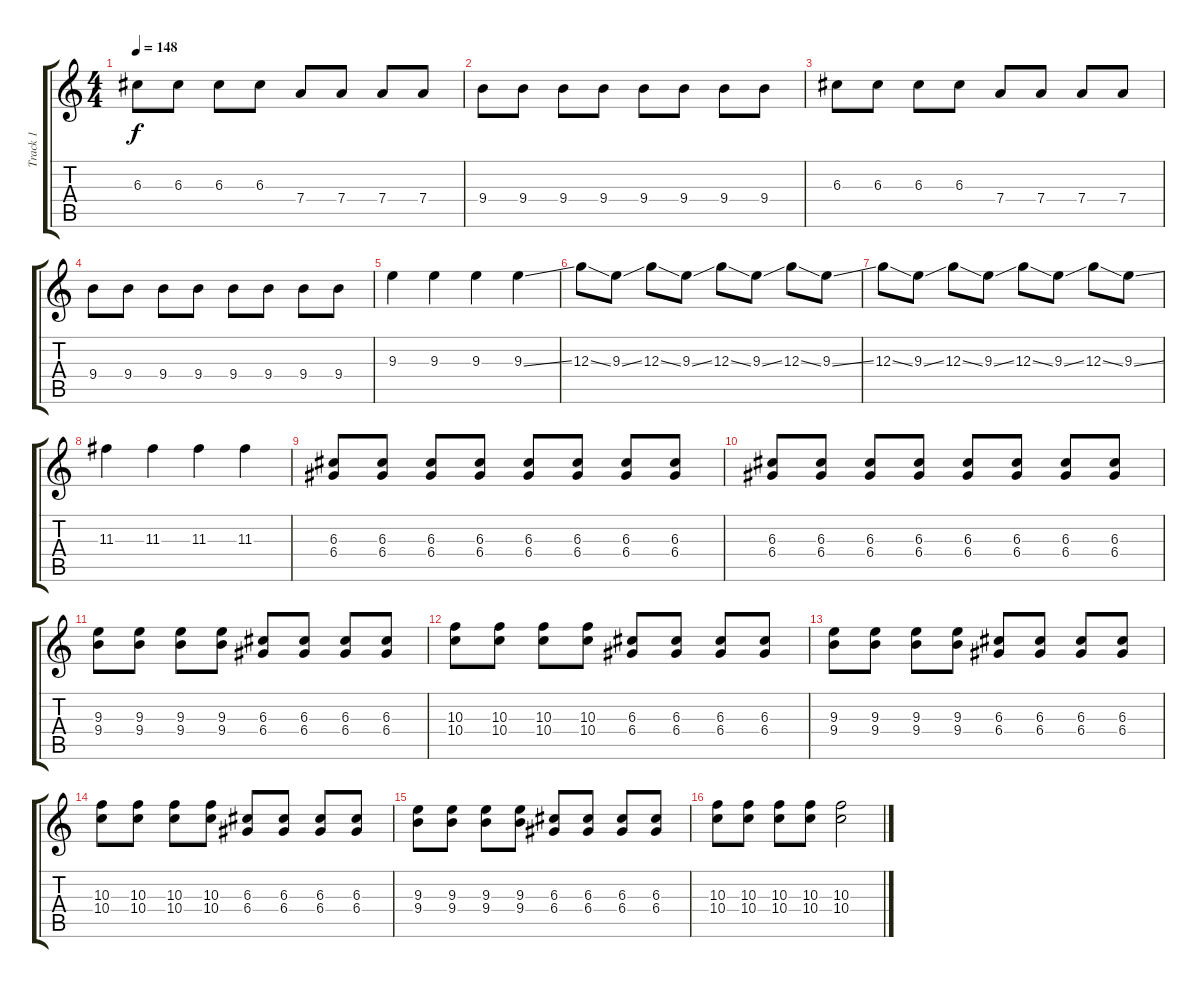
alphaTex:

\track ("Track 1" "Track 1") {instrument distortionguitar}
\staff {score tabs}
\tuning (E4 B3 G3 D3 A2 E2) {hide}
\ts (4 4)
\tempo 148
\clef g2
\ks c
6.3.8{dy f} 6.3.8 6.3.8 6.3.8 7.4.8 7.4.8 7.4.8 7.4.8 |
9.4.8 9.4.8 9.4.8 9.4.8 9.4.8 9.4.8 9.4.8 9.4.8 |
6.3.8 6.3.8 6.3.8 6.3.8 7.4.8 7.4.8 7.4.8 7.4.8 |
9.4.8 9.4.8 9.4.8 9.4.8 9.4.8 9.4.8 9.4.8 9.4.8 |
9.3.4 9.3.4 9.3.4 9.3{ss}.4 |
12.3{ss}.8 9.3{ss}.8 12.3{ss}.8 9.3{ss}.8 12.3{ss}.8 9.3{ss}.8 12.3{ss}.8 9.3{ss}.8 |
12.3{ss}.8 9.3{ss}.8 12.3{ss}.8 9.3{ss}.8 12.3{ss}.8 9.3{ss}.8 12.3{ss}.8 9.3{ss}.8 |
11.3.4 11.3.4 11.3.4 11.3.4 |
(6.3 6.4).8 (6.3 6.4).8 (6.3 6.4).8 (6.3 6.4).8 (6.3 6.4).8 (6.3 6.4).8 (6.3 6.4).8 (6.3 6.4).8 |
(6.3 6.4).8 (6.3 6.4).8 (6.3 6.4).8 (6.3 6.4).8 (6.3 6.4).8 (6.3 6.4).8 (6.3 6.4).8 (6.3 6.4).8 |
(9.3 9.4).8 (9.3 9.4).8 (9.3 9.4).8 (9.3 9.4).8 (6.3 6.4).8 (6.3 6.4).8 (6.3 6.4).8 (6.3 6.4).8 |
(10.3 10.4).8 (10.3 10.4).8 (10.3 10.4).8 (10.3 10.4).8 (6.3 6.4).8 (6.3 6.4).8 (6.3 6.4).8 (6.3 6.4).8 |
(9.3 9.4).8 (9.3 9.4).8 (9.3 9.4).8 (9.3 9.4).8 (6.3 6.4).8 (6.3 6.4).8 (6.3 6.4).8 (6.3 6.4).8 |
(10.3 10.4).8 (10.3 10.4).8 (10.3 10.4).8 (10.3 10.4).8 (6.3 6.4).8 (6.3 6.4).8 (6.3 6.4).8 (6.3 6.4).8 |
(9.3 9.4).8 (9.3 9.4).8 (9.3 9.4).8 (9.3 9.4).8 (6.3 6.4).8 (6.3 6.4).8 (6.3 6.4).8 (6.3 6.4).8 |
(10.3 10.4).8 (10.3 10.4).8 (10.3 10.4).8 (10.3 10.4).8 (10.3{ss} 10.4{ss}).2
